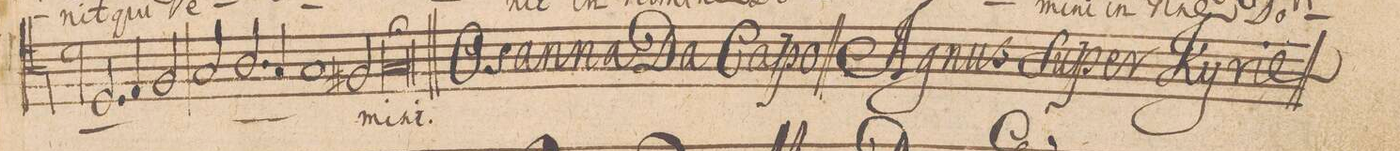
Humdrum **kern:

**kern	**text
*I"BASSVS.	*
*clefC4	*
*k[]	*
*met(C|)	*
*M2/1	*
2d\	.
2.D/	.
4E/	.
2F/	.
=108-	=108-
2G/	.
2.A/	.
4G/	.
1G/	.
=109-	=109-
2F#X/	-mi-
1Gl;	-ni.
==	==
*-	*-
